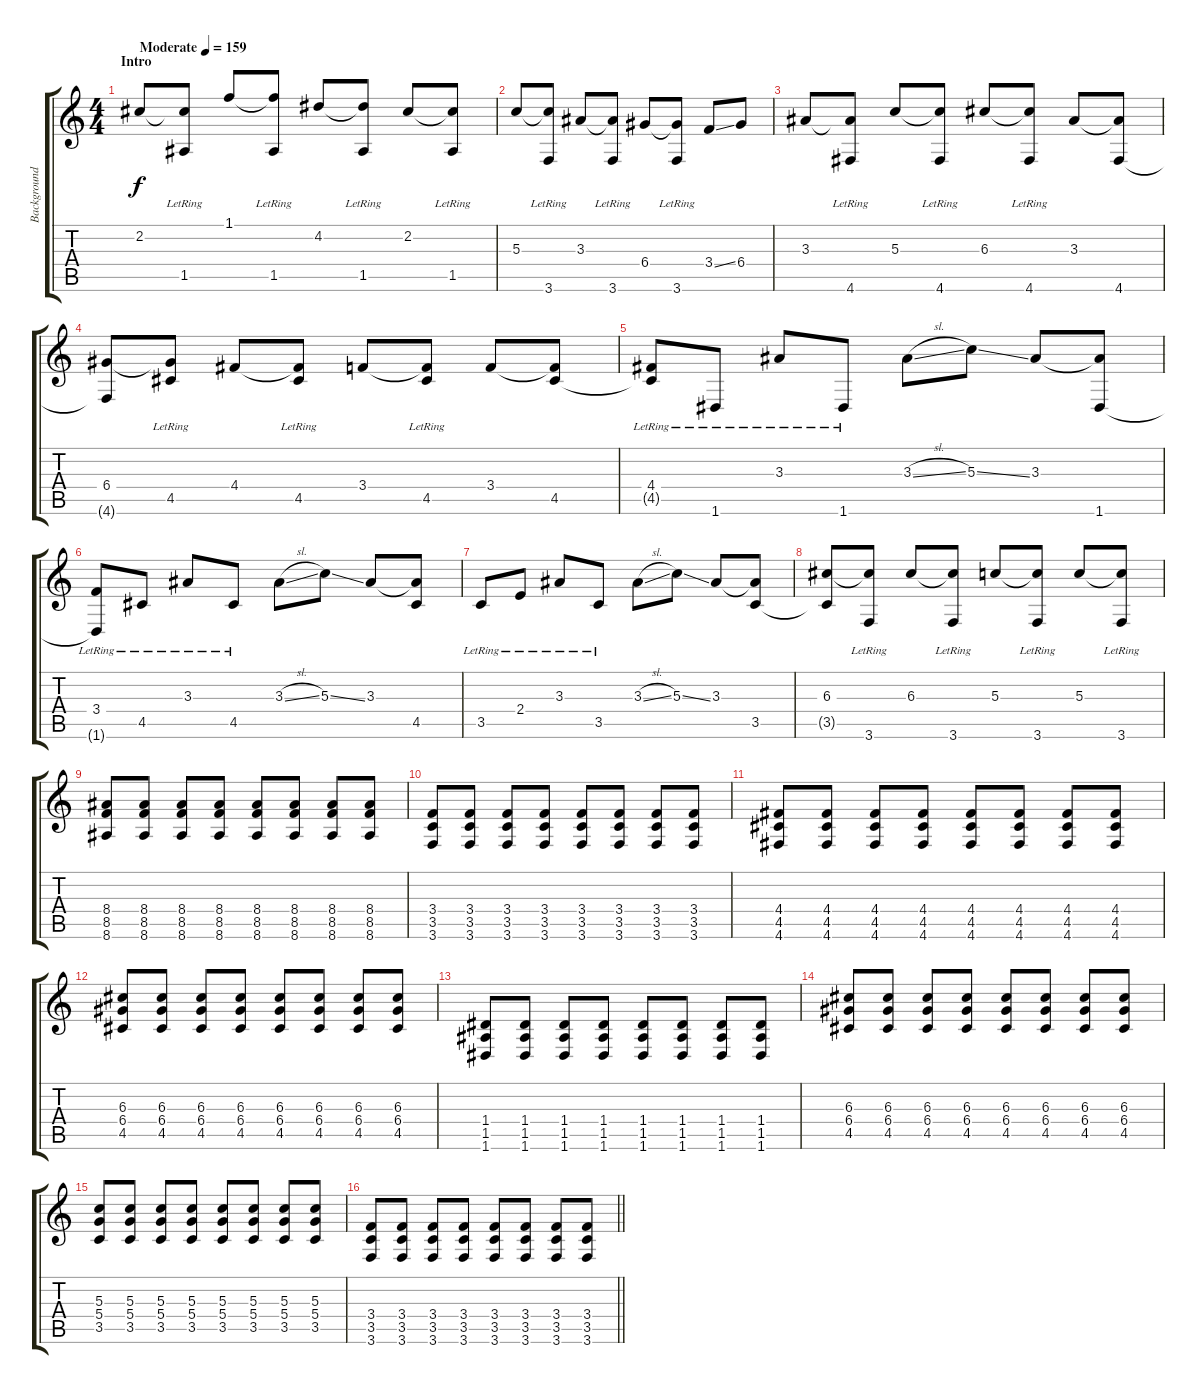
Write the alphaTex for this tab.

\track ("Background Guitar" "Background") {instrument distortionguitar}
\staff {score tabs}
\tuning (E4 B3 G3 D3 A2 D2) {hide}
\ts (4 4)
\section ("" "Intro")
\tempo (159 "Moderate")
\clef g2
\ks c
2.2.8{dy f instrument distortionguitar} (2.2{t} 1.5{lr}).8 1.1.8 (1.1{t} 1.5{lr}).8 4.2.8 (4.2{t} 1.5{lr}).8 2.2.8 (2.2{t} 1.5{lr}).8 |
5.3.8 (5.3{t} 3.6{lr}).8 3.3.8 (3.3{t} 3.6{lr}).8 6.4.8 (6.4{t} 3.6{lr}).8 3.4{ss}.8 6.4.8 |
3.3.8 (3.3{t} 4.6{lr}).8 5.3.8 (5.3{t} 4.6{lr}).8 6.3.8 (6.3{t} 4.6{lr}).8 3.3.8 (3.3{t} 4.6).8 |
(6.4 4.6{t}).8 (6.4{t} 4.5{lr}).8 4.4.8 (4.4{t} 4.5{lr}).8 3.4.8 (3.4{t} 4.5{lr}).8 3.4.8 (3.4{t} 4.5).8 |
(4.4{lr} 4.5{t}).8 1.6{lr}.8 3.3{lr}.8 1.6{lr}.8 3.3{sl}.8 5.3{ss}.8 3.3.8 (3.3{t} 1.6).8 |
(3.4{lr} 1.6{t}).8 4.5{lr}.8 3.3{lr}.8 4.5{lr}.8 3.3{sl}.8 5.3{ss}.8 3.3.8 (3.3{t} 4.5).8 |
3.5{lr}.8 2.4{lr}.8 3.3{lr}.8 3.5{lr}.8 3.3{sl}.8 5.3{ss}.8 3.3.8 (3.3{t} 3.5).8 |
(6.3 3.5{t}).8 (6.3{t} 3.6{lr}).8 6.3.8 (6.3{t} 3.6{lr}).8 5.3.8 (5.3{t} 3.6{lr}).8 5.3.8 (5.3{t} 3.6{lr}).8 |
(8.4 8.5 8.6).8 (8.4 8.5 8.6).8 (8.4 8.5 8.6).8 (8.4 8.5 8.6).8 (8.4 8.5 8.6).8 (8.4 8.5 8.6).8 (8.4 8.5 8.6).8 (8.4 8.5 8.6).8 |
(3.4 3.5 3.6).8 (3.4 3.5 3.6).8 (3.4 3.5 3.6).8 (3.4 3.5 3.6).8 (3.4 3.5 3.6).8 (3.4 3.5 3.6).8 (3.4 3.5 3.6).8 (3.4 3.5 3.6).8 |
(4.4 4.5 4.6).8 (4.4 4.5 4.6).8 (4.4 4.5 4.6).8 (4.4 4.5 4.6).8 (4.4 4.5 4.6).8 (4.4 4.5 4.6).8 (4.4 4.5 4.6).8 (4.4 4.5 4.6).8 |
(6.3 6.4 4.5).8 (6.3 6.4 4.5).8 (6.3 6.4 4.5).8 (6.3 6.4 4.5).8 (6.3 6.4 4.5).8 (6.3 6.4 4.5).8 (6.3 6.4 4.5).8 (6.3 6.4 4.5).8 |
(1.4 1.5 1.6).8 (1.4 1.5 1.6).8 (1.4 1.5 1.6).8 (1.4 1.5 1.6).8 (1.4 1.5 1.6).8 (1.4 1.5 1.6).8 (1.4 1.5 1.6).8 (1.4 1.5 1.6).8 |
(6.3 6.4 4.5).8 (6.3 6.4 4.5).8 (6.3 6.4 4.5).8 (6.3 6.4 4.5).8 (6.3 6.4 4.5).8 (6.3 6.4 4.5).8 (6.3 6.4 4.5).8 (6.3 6.4 4.5).8 |
(5.3 5.4 3.5).8 (5.3 5.4 3.5).8 (5.3 5.4 3.5).8 (5.3 5.4 3.5).8 (5.3 5.4 3.5).8 (5.3 5.4 3.5).8 (5.3 5.4 3.5).8 (5.3 5.4 3.5).8 |
\barLineRight lightlight
(3.4 3.5 3.6).8 (3.4 3.5 3.6).8 (3.4 3.5 3.6).8 (3.4 3.5 3.6).8 (3.4 3.5 3.6).8 (3.4 3.5 3.6).8 (3.4 3.5 3.6).8 (3.4 3.5 3.6).8
